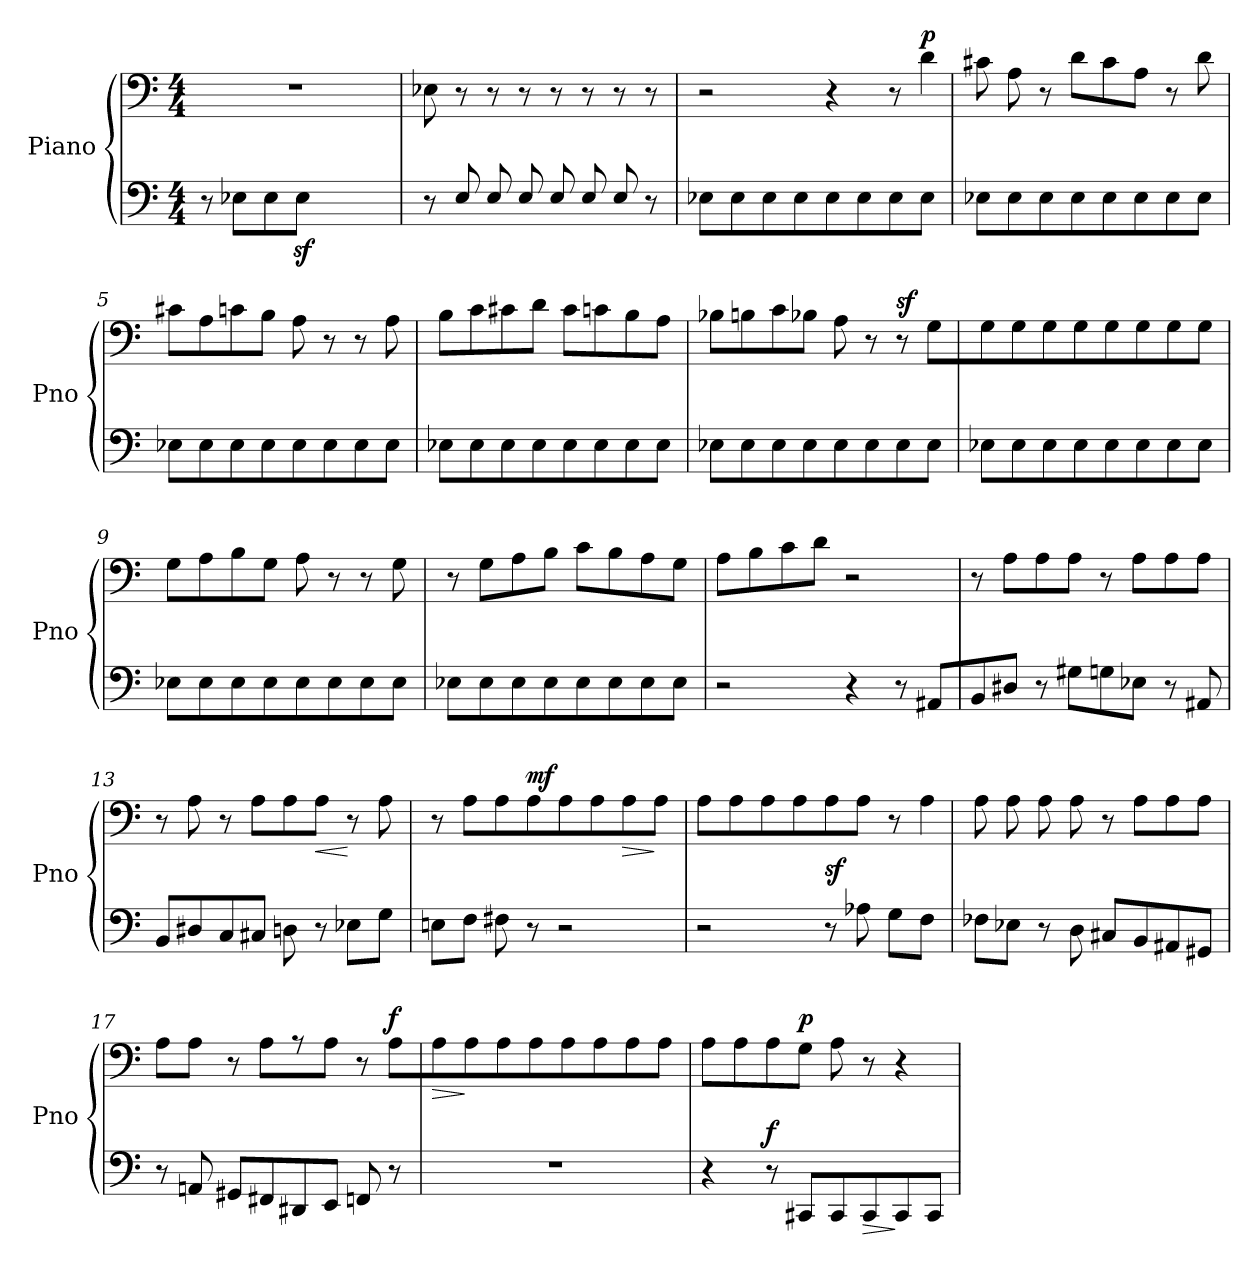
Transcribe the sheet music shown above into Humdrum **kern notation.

**kern	**dynam	**kern	**dynam
*part2	*part2	*part1	*part1
*staff2	*staff2	*staff1	*staff1
*I"Piano	*	*I"Piano	*
*I'Pno	*	*I'Pno	*
*clefF4	*	*clefF4	*
*M4/4	*	*M4/4	*
*MM126	*	*MM126	*
=1	=1	=1	=1
!	!	!LO:N:vis=1	!
8r	.	1r	.
8E-X\L	.	.	.
8E-\	.	.	.
8E-z>\J	.	.	.
2ryy	.	.	.
=2	=2	=2	=2
8r	.	8E-X\L	.
8E/	.	8r	.
8E/	.	8r	.
8E/	.	8r	.
8E/	.	8r	.
8E/	.	8r	.
8E/	.	8r	.
8r	.	8r	.
=3	=3	=3	=3
8E-X\L	.	2r	.
8E-\	.	.	.
8E-\	.	.	.
8E-\	.	.	.
8E-\	.	4r	.
8E-\	.	.	.
8E-\	.	8r	.
!	!	!	!LO:DY:a
8E-\J	.	8d\L	p
=4	=4	=4	=4
*	*	*^	*
8E-X\L	.	4ryy	8c#X\	.
8E-\	.	.	8A\J	.
8E-\	.	8r	8ryy	.
8E-\	.	4.ryy	8d\L	.
8E-\	.	.	8c#\	.
8E-\	.	.	8A\J	.
8E-\	.	8r	8ryy	.
8E-\J	.	8ryy	8d\	.
*	*	*v	*v	*
!!LO:LB:g=z
=5	=5	=5	=5
8E-X\L	.	8c#X\L	.
8E-\	.	8A\	.
8E-\	.	8cn\	.
8E-\	.	8B\J	.
8E-\	.	8A\	.
8E-\	.	8r	.
8E-\	.	8r	.
8E-\J	.	8A\	.
=6	=6	=6	=6
8E-X\L	.	8B\L	.
8E-\	.	8c\	.
8E-\	.	8c#X\	.
8E-\	.	8d\J	.
8E-\	.	8c#\L	.
8E-\	.	8cn\	.
8E-\	.	8B\	.
8E-\J	.	8A\J	.
=7	=7	=7	=7
8E-X\L	.	8B-X\L	.
8E-\	.	8Bn\	.
8E-\	.	8c\	.
8E-\	.	8B-X\J	.
8E-\	.	8A\	.
8E-\	.	8r	.
!	!	!	!LO:DY:a
8E-\	.	8r	sf
8E-\J	.	8G\L	.
=8	=8	=8	=8
8E-X\L	.	8G\	.
8E-\	.	8G\	.
8E-\	.	8G\	.
8E-\	.	8G\	.
8E-\	.	8G\	.
8E-\	.	8G\	.
8E-\	.	8G\	.
8E-\J	.	8G\J	.
!!LO:LB:g=z
=9	=9	=9	=9
8E-X\L	.	8G\L	.
8E-\	.	8A\	.
8E-\	.	8B\	.
8E-\	.	8G\J	.
8E-\	.	8A\	.
8E-\	.	8r	.
8E-\	.	8r	.
8E-\J	.	8G\	.
=10	=10	=10	=10
8E-X\L	.	8r	.
8E-\	.	8G\L	.
8E-\	.	8A\	.
8E-\	.	8B\J	.
8E-\	.	8c\L	.
8E-\	.	8B\	.
8E-\	.	8A\	.
8E-\J	.	8G\J	.
=11	=11	=11	=11
2r	.	8A\L	.
.	.	8B\	.
.	.	8c\	.
.	.	8d\J	.
4r	.	2r	.
8r	.	.	.
8AA#X/L	.	.	.
=12	=12	=12	=12
*^	*	*	*
8BB/	4.ryy	.	8r	.
8D#X/J	.	.	8A\L	.
8r	.	.	8A\	.
4.ryy	8G#X\L	.	8A\J	.
.	8Gn\	.	8r	.
.	8E-X\J	.	8A\L	.
8r	4ryy	.	8A\	.
8AA#X/	.	.	8A\J	.
*v	*v	*	*	*
!!LO:LB:g=z
=13	=13	=13	=13
8BB/L	.	8r	.
8D#X/	.	8A\	.
8C/	.	8r	.
8C#X/J	.	8A\L	.
8Dn\	.	8A\	.
!	!	!	!LO:HP:b
8r	.	8A\J	<
8E-X\L	.	8r	[
8G\J	.	8A\	.
=14	=14	=14	=14
*^	*	*	*
4.ryy	8En\	.	8r	.
.	8F\J	.	8A\L	.
.	8F#X\	.	8A\	.
!	!	!	!	!LO:DY:a
8r	2ryy	.	8A\	mf
2r	.	.	8A\	.
.	.	.	8A\	.
!	!	!	!	!LO:HP:b
.	.	.	8A\	>
.	8ryy	.	8A\J	]
*v	*v	*	*	*
=15	=15	=15	=15
2r	.	8A\L	.
.	.	8A\	.
.	.	8A\	.
.	.	8A\	.
!	!LO:DY:a	!	!
8r	sf	8A\	.
8A-X\	.	8A\J	.
8G\L	.	8r	.
8F\J	.	8A\L	.
=16	=16	=16	=16
*^	*	*^	*
4ryy	8F-X\	.	2ryy	8A\	.
.	8E-X\J	.	.	8A\	.
8r	8ryy	.	.	8A\	.
8ryy	8D\	.	.	8A\J	.
8C#X/L	2ryy	.	8r	8ryy	.
8BB/	.	.	4.ryy	8A\L	.
8AA#X/	.	.	.	8A\	.
8GG#X/J	.	.	.	8A\J	.
*v	*v	*	*	*	*
*	*	*v	*v	*
!!LO:LB:g=z
=17	=17	=17	=17
8r	.	8A\L	.
8AAn/	.	8A\J	.
8GG#X/L	.	8r	.
8FF#X/	.	8A\L	.
8DD#X/	.	8r	.
8EE/J	.	8A\J	.
8FFn/	.	8r	.
!	!	!	!LO:DY:a
8r	.	8A\L	f
=18	=18	=18	=18
!	!	!	!LO:HP:b
1r	.	8A\	>
.	.	8A\	]
.	.	8A\	.
.	.	8A\	.
.	.	8A\	.
.	.	8A\	.
.	.	8A\	.
.	.	8A\J	.
=19	=19	=19	=19
4r	.	8A\L	.
.	.	8A\	.
!	!LO:DY:a	!	!
8r	f	8A\	.
!	!	!	!LO:DY:a
8CC#X/L	.	8G\J	p
8CC#/	.	8A\	.
!	!LO:HP:b	!	!
8CC#/	>	8r	.
8CC#/	]	4r	.
8CC#/J	.	.	.
=	=	=	=
*-	*-	*-	*-
